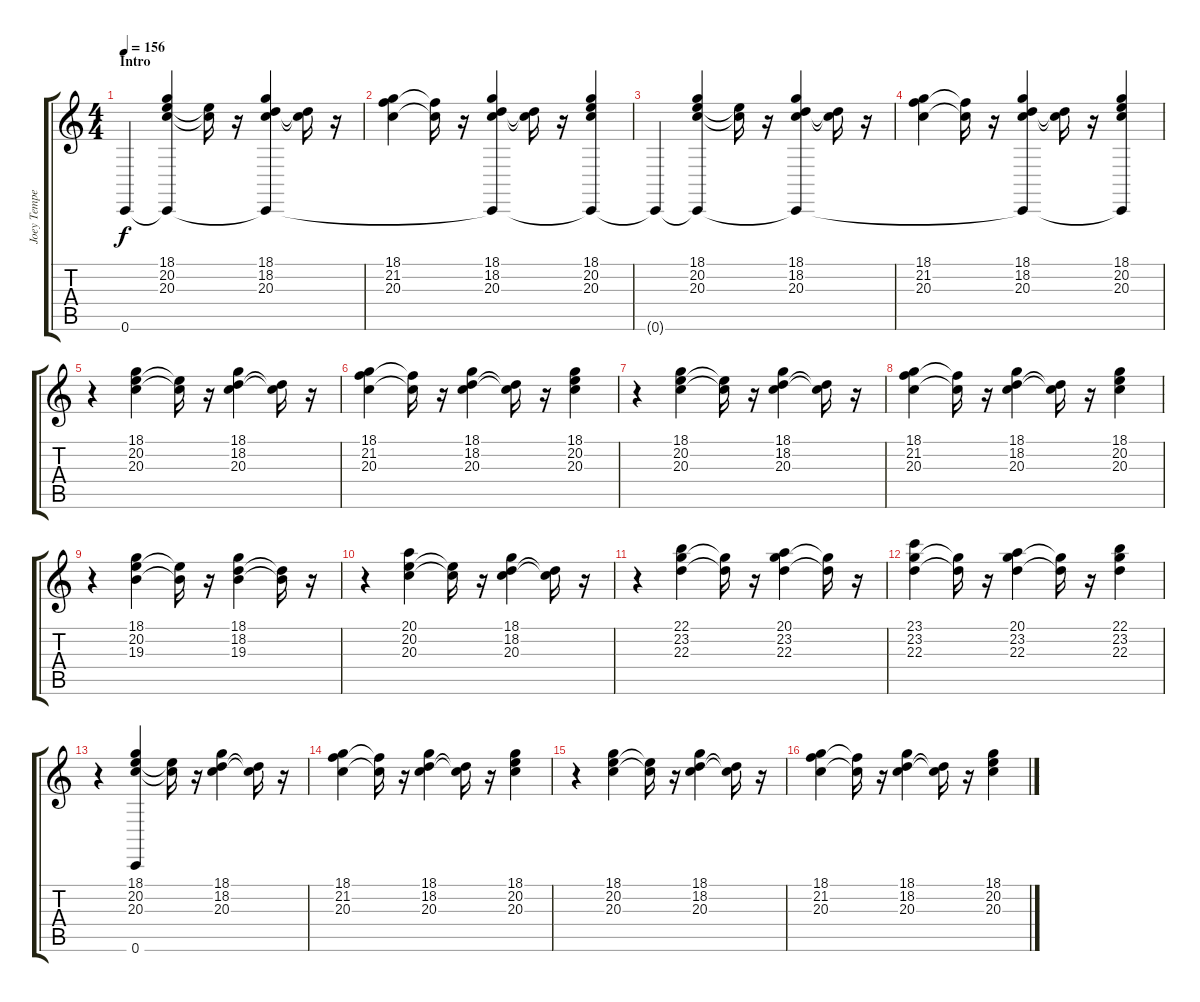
\track ("Joey Tempest" "Joey Tempe") {instrument lead2sawtooth}
\staff {score tabs}
\tuning (Db4 Ab3 E3 B2 Gb2 C2) {hide}
\ts (4 4)
\section ("" "Intro")
\tempo 156
\clef g2
\ks c
0.6.4{dy f instrument lead2sawtooth} (18.1 20.2 20.3 0.6{t}).4 (20.2{t} 20.3{t}).16 r.16 (18.1 18.2 20.3 0.6{t}).4 (18.2{t} 20.3{t}).16 r.16 |
(18.1 21.2 20.3).4 (21.2{t} 20.3{t}).16 r.16 (18.1 18.2 20.3 0.6{t}).4 (18.2{t} 20.3{t}).16 r.16 (18.1 20.2 20.3 0.6{t}).4 |
0.6{t}.4 (18.1 20.2 20.3 0.6{t}).4 (20.2{t} 20.3{t}).16 r.16 (18.1 18.2 20.3 0.6{t}).4 (18.2{t} 20.3{t}).16 r.16 |
(18.1 21.2 20.3).4 (21.2{t} 20.3{t}).16 r.16 (18.1 18.2 20.3 0.6{t}).4 (18.2{t} 20.3{t}).16 r.16 (18.1 20.2 20.3 0.6{t}).4 |
r.4 (18.1 20.2 20.3).4 (20.2{t} 20.3{t}).16 r.16 (18.1 18.2 20.3).4 (18.2{t} 20.3{t}).16 r.16 |
(18.1 21.2 20.3).4 (21.2{t} 20.3{t}).16 r.16 (18.1 18.2 20.3).4 (18.2{t} 20.3{t}).16 r.16 (18.1 20.2 20.3).4 |
r.4 (18.1 20.2 20.3).4 (20.2{t} 20.3{t}).16 r.16 (18.1 18.2 20.3).4 (18.2{t} 20.3{t}).16 r.16 |
(18.1 21.2 20.3).4 (21.2{t} 20.3{t}).16 r.16 (18.1 18.2 20.3).4 (18.2{t} 20.3{t}).16 r.16 (18.1 20.2 20.3).4 |
r.4 (18.1 20.2 19.3).4 (20.2{t} 19.3{t}).16 r.16 (18.1 18.2 19.3).4 (18.2{t} 19.3{t}).16 r.16 |
r.4 (20.1 20.2 20.3).4 (20.2{t} 20.3{t}).16 r.16 (18.1 18.2 20.3).4 (18.2{t} 20.3{t}).16 r.16 |
r.4 (22.1 23.2 22.3).4 (23.2{t} 22.3{t}).16 r.16 (20.1 23.2 22.3).4 (23.2{t} 22.3{t}).16 r.16 |
(23.1 23.2 22.3).4 (23.2{t} 22.3{t}).16 r.16 (20.1 23.2 22.3).4 (23.2{t} 22.3{t}).16 r.16 (22.1 23.2 22.3).4 |
r.4 (18.1 20.2 20.3 0.6).4 (20.2{t} 20.3{t}).16 r.16 (18.1 18.2 20.3).4 (18.2{t} 20.3{t}).16 r.16 |
(18.1 21.2 20.3).4 (21.2{t} 20.3{t}).16 r.16 (18.1 18.2 20.3).4 (18.2{t} 20.3{t}).16 r.16 (18.1 20.2 20.3).4 |
r.4 (18.1 20.2 20.3).4 (20.2{t} 20.3{t}).16 r.16 (18.1 18.2 20.3).4 (18.2{t} 20.3{t}).16 r.16 |
(18.1 21.2 20.3).4 (21.2{t} 20.3{t}).16 r.16 (18.1 18.2 20.3).4 (18.2{t} 20.3{t}).16 r.16 (18.1 20.2 20.3).4
